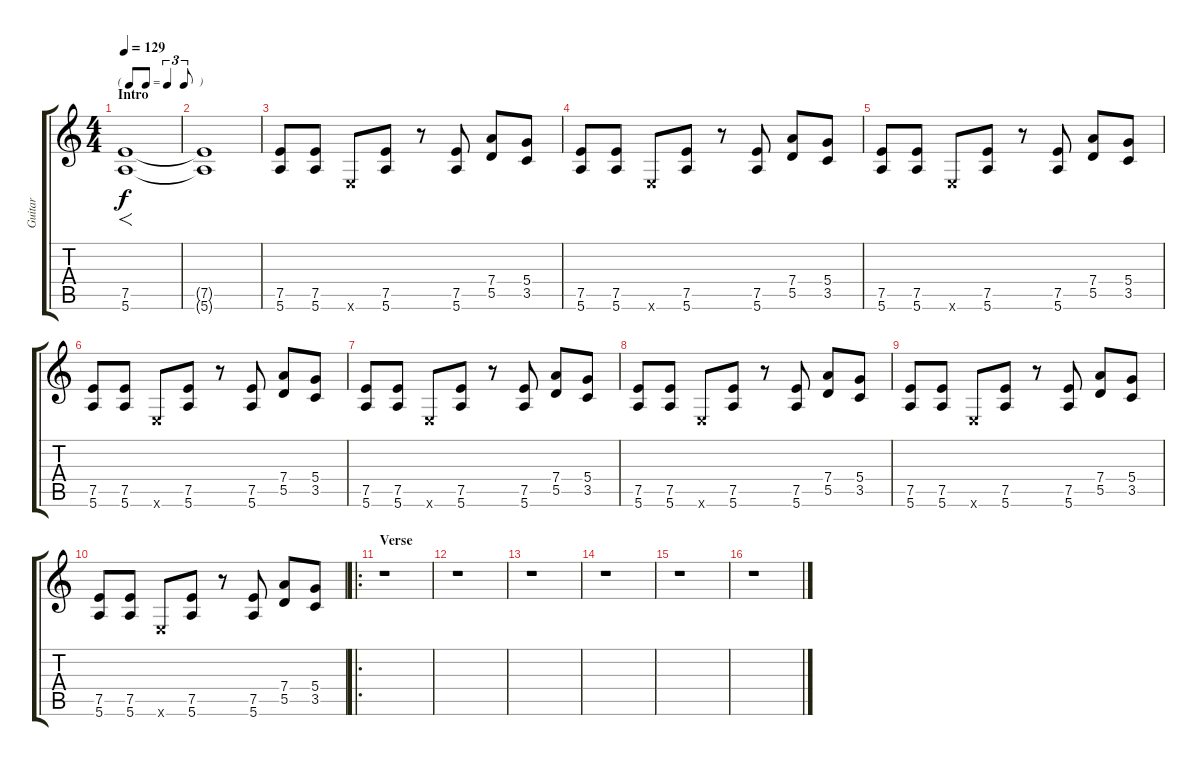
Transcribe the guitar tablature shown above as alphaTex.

\track ("Guitar" "Guitar") {instrument distortionguitar}
\staff {score tabs}
\tuning (E4 B3 G3 D3 A2 E2) {hide}
\ts (4 4)
\tf triplet8th
\section ("" "Intro")
\tempo 129
\clef g2
\ks c
(7.5 5.6).1{f dy f instrument distortionguitar} |
(7.5{t} 5.6{t}).1 |
(7.5 5.6).8 (7.5 5.6).8 0.6{x}.8 (7.5 5.6).8 r.8 (7.5 5.6).8 (7.4 5.5).8 (5.4 3.5).8 |
(7.5 5.6).8 (7.5 5.6).8 0.6{x}.8 (7.5 5.6).8 r.8 (7.5 5.6).8 (7.4 5.5).8 (5.4 3.5).8 |
(7.5 5.6).8 (7.5 5.6).8 0.6{x}.8 (7.5 5.6).8 r.8 (7.5 5.6).8 (7.4 5.5).8 (5.4 3.5).8 |
(7.5 5.6).8 (7.5 5.6).8 0.6{x}.8 (7.5 5.6).8 r.8 (7.5 5.6).8 (7.4 5.5).8 (5.4 3.5).8 |
(7.5 5.6).8 (7.5 5.6).8 0.6{x}.8 (7.5 5.6).8 r.8 (7.5 5.6).8 (7.4 5.5).8 (5.4 3.5).8 |
(7.5 5.6).8 (7.5 5.6).8 0.6{x}.8 (7.5 5.6).8 r.8 (7.5 5.6).8 (7.4 5.5).8 (5.4 3.5).8 |
(7.5 5.6).8 (7.5 5.6).8 0.6{x}.8 (7.5 5.6).8 r.8 (7.5 5.6).8 (7.4 5.5).8 (5.4 3.5).8 |
(7.5 5.6).8 (7.5 5.6).8 0.6{x}.8 (7.5 5.6).8 r.8 (7.5 5.6).8 (7.4 5.5).8 (5.4 3.5).8 |
\ro
\section ("" "Verse")
r.1 |
r.1 |
r.1 |
r.1 |
r.1 |
r.1
